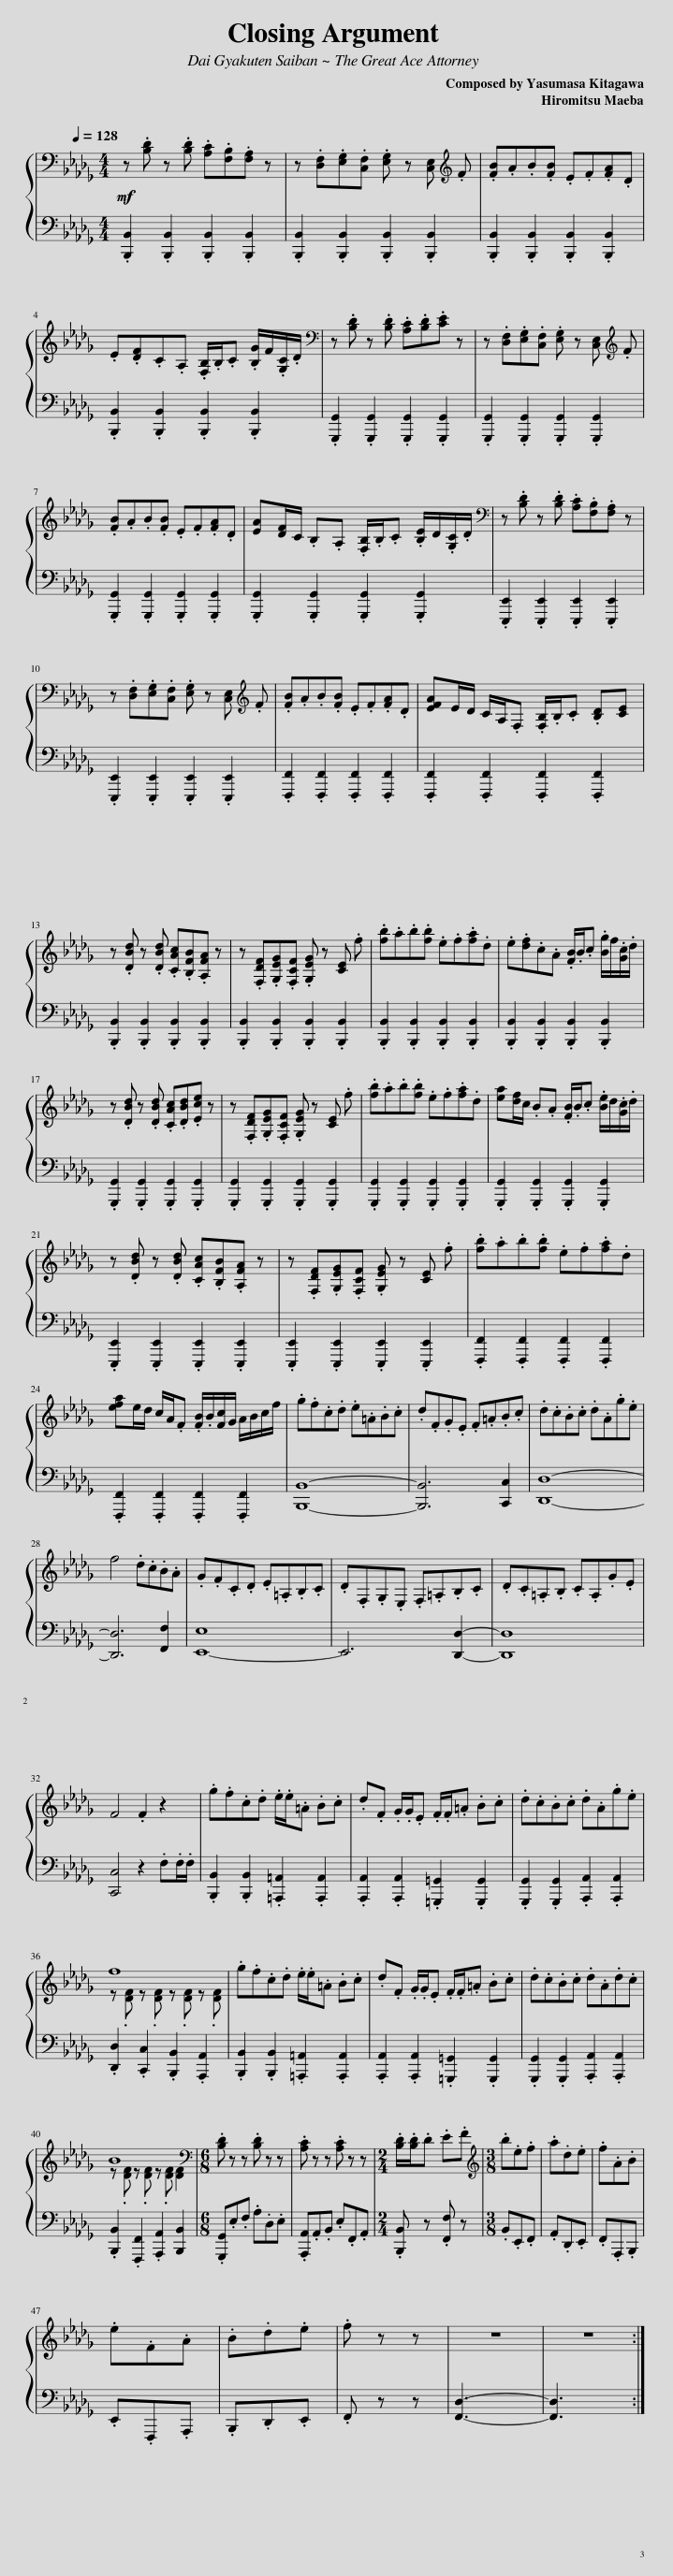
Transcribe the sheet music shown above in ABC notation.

X:1
%%score { ( 1 3 ) | 2 }
L:1/8
Q:1/4=128
M:4/4
I:linebreak $
K:Db
V:1 bass
V:3 bass
V:2 bass
V:1
!mf! z .[B,D] z .[B,D] .[A,C].[F,B,].[F,A,] z | z .[D,F,].[E,G,].[C,F,] .[E,G,] z [C,E,][K:treble] .F | .[FB].A.B.[FB] .E.F.[FA].D |$ .E.[DF].C.A, .[F,B,]/.B,/.C .[B,G]/F/.[G,C]/.D/ |[K:bass] z .[B,D] z .[B,D] .[A,C].[B,D].[CE] z | %5
 z .[D,F,].[E,G,].[C,F,] .[E,G,] z [C,E,][K:treble] .F |$ .[FB].A.B.[FB] .E.F.[FA].D | [EA][DF]/C/ .B,.A, .[F,B,]/.B,/.C .[B,E]/D/.[G,C]/.D/ |[K:bass] z .[B,D] z .[B,D] .[A,C].[F,B,].[F,A,] z |$ z .[D,F,].[E,G,].[C,F,] .[E,G,] z [C,E,][K:treble] .F | %10
 .[FB].A.B.[FB] .E.F.[FA].D | [EFA]E/D/ C/A,/.F, .[F,B,]/.B,/.C .[B,D][CE] |$ z .[DBd] z .[DBd] .[CAc].[B,FB].[A,FA] z | z .[F,DF].[G,EG].[F,CF] .[G,EG] z [CE] .f | .[fb].a.b.[fb] .e.f.[fa].d | %15
 .e.[df].c.A .[FB]/.B/.c .[Bg]/f/.[Gc]/.d/ |$ z .[DBd] z .[DBd] .[CAc].[DBd].[Ece] z | z .[F,DF].[G,EG].[F,CF] .[G,EG] z [CE] .f | .[fb].a.b.[fb] .e.f.[fa].d | [ea][df]/c/ .B.A .[FB]/.B/.c .[Be]/d/.[Gc]/.d/ |$ %20
 z .[DBd] z .[DBd] .[CAc].[B,FB].[A,FA] z | z .[F,DF].[G,EG].[F,CF] .[G,EG] z [CE] .f | .[fb].a.b.[fb] .e.f.[fa].d |$ [efa]e/d/ c/A/.F .[FB]/.B/[Fc]/G/ A/B/c/f/ | .g.f.c.d .e.=A.B.c | %25
 .d.F.G.E .F.=A.B.c | .d.c.B.c .d.A.g.e |$ f4 .d.c.B.A | .G.F.C.D .E.=A,.B,.C | .D.F,.G,.E, .F,.=A,.B,.C | %30
 .D.C.=A,.B, .C.A,.G.E |$ F4 .F2 z2 | .g.f.c.d .e/.e/.=A .B.c | .d.F .G/.G/.E .F/.F/.=A .B.c | .d.c.B.c .d.A.g.e |$ %35
 f8 | .g.f.c.d .e/.e/.=A .B.c | .d.F .G/.G/.E .F/.F/.=A .B.c | .d.c.B.c .d.A.d.c |$ B8 | %40
[M:6/8][K:bass] .[B,D] z z .[B,D] z z | .[A,C] z z .[A,C] z z |[M:2/4] .[B,D]/.[B,D]/.D .E.F |[M:3/8][K:treble] .b.e.f | .a.d.e | %45
 .f.A.B |$ .e.F.A | .B.d.e | .f z z | z3 | %50
 z3 :| %51
V:2
 .[B,,,B,,]2 .[B,,,B,,]2 .[B,,,B,,]2 .[B,,,B,,]2 | .[B,,,B,,]2 .[B,,,B,,]2 .[B,,,B,,]2 .[B,,,B,,]2 | .[B,,,B,,]2 .[B,,,B,,]2 .[B,,,B,,]2 .[B,,,B,,]2 |$ .[B,,,B,,]2 .[B,,,B,,]2 .[B,,,B,,]2 .[B,,,B,,]2 | .[G,,,G,,]2 .[G,,,G,,]2 .[G,,,G,,]2 .[G,,,G,,]2 | %5
 .[G,,,G,,]2 .[G,,,G,,]2 .[G,,,G,,]2 .[G,,,G,,]2 |$ .[G,,,G,,]2 .[G,,,G,,]2 .[G,,,G,,]2 .[G,,,G,,]2 | .[G,,,G,,]2 .[G,,,G,,]2 .[G,,,G,,]2 .[G,,,G,,]2 | .[E,,,E,,]2 .[E,,,E,,]2 .[E,,,E,,]2 .[E,,,E,,]2 |$ .[E,,,E,,]2 .[E,,,E,,]2 .[E,,,E,,]2 .[E,,,E,,]2 | %10
 .[F,,,F,,]2 .[F,,,F,,]2 .[F,,,F,,]2 .[F,,,F,,]2 | .[F,,,F,,]2 .[F,,,F,,]2 .[F,,,F,,]2 .[F,,,F,,]2 |$ .[B,,,B,,]2 .[B,,,B,,]2 .[B,,,B,,]2 .[B,,,B,,]2 | .[B,,,B,,]2 .[B,,,B,,]2 .[B,,,B,,]2 .[B,,,B,,]2 | .[B,,,B,,]2 .[B,,,B,,]2 .[B,,,B,,]2 .[B,,,B,,]2 | %15
 .[B,,,B,,]2 .[B,,,B,,]2 .[B,,,B,,]2 .[B,,,B,,]2 |$ .[G,,,G,,]2 .[G,,,G,,]2 .[G,,,G,,]2 .[G,,,G,,]2 | .[G,,,G,,]2 .[G,,,G,,]2 .[G,,,G,,]2 .[G,,,G,,]2 | .[G,,,G,,]2 .[G,,,G,,]2 .[G,,,G,,]2 .[G,,,G,,]2 | .[G,,,G,,]2 .[G,,,G,,]2 .[G,,,G,,]2 .[G,,,G,,]2 |$ %20
 .[E,,,E,,]2 .[E,,,E,,]2 .[E,,,E,,]2 .[E,,,E,,]2 | .[E,,,E,,]2 .[E,,,E,,]2 .[E,,,E,,]2 .[E,,,E,,]2 | .[F,,,F,,]2 .[F,,,F,,]2 .[F,,,F,,]2 .[F,,,F,,]2 |$ .[F,,,F,,]2 .[F,,,F,,]2 .[F,,,F,,]2 .[F,,,F,,]2 | [B,,,B,,]8- | %25
 [B,,,B,,]6 [C,,C,]2 | [D,,D,]8- |$ [D,,D,]6 [F,,F,]2 | [E,,-E,]8 | E,,6 [D,,D,]2- | %30
 [D,,D,]8 |$ [C,,C,]4 z2 .F,.F,/.F,/ | .[B,,,B,,]2 .[B,,,B,,]2 .[=A,,,=A,,]2 .[A,,,A,,]2 | .[A,,,A,,]2 .[A,,,A,,]2 .[=G,,,=G,,]2 .[G,,,G,,]2 | .[G,,,G,,]2 .[G,,,G,,]2 .[A,,,A,,]2 .[A,,,A,,]2 |$ %35
 .[D,,D,]2 .[C,,C,]2 .[B,,,B,,]2 .[A,,,A,,]2 | .[B,,,B,,]2 .[B,,,B,,]2 .[=A,,,=A,,]2 .[A,,,A,,]2 | .[A,,,A,,]2 .[A,,,A,,]2 .[=G,,,=G,,]2 .[G,,,G,,]2 | .[G,,,G,,]2 .[G,,,G,,]2 .[A,,,A,,]2 .[A,,,A,,]2 |$ .[B,,,B,,]2 .[F,,,F,,]2 .[A,,,A,,]2 [B,,,B,,]2 | %40
[M:6/8] .[G,,,G,,].E,.F, .A,.D,.E, | .[A,,,A,,].A,,.B,, .E,.F,,.A,, |[M:2/4] .[B,,,B,,] z .[F,,F,] z |[M:3/8] .B,,.E,,.F,, | .A,,.D,,.E,, | %45
 .F,,.A,,,.B,,, |$ .E,,.F,,,.A,,, | .B,,,.D,,.E,, | .F,, z z | [F,,D,]3- | %50
 [F,,D,]3 :| %51
V:3
 x8 | x7[K:treble] x | x8 |$ x8 |[K:bass] x8 | %5
 x7[K:treble] x |$ x8 | x8 |[K:bass] x8 |$ x7[K:treble] x | %10
 x8 | x8 |$ x8 | x8 | x8 | %15
 x8 |$ x8 | x8 | x8 | x8 |$ %20
 x8 | x8 | x8 |$ x8 | x8 | %25
 x8 | x8 |$ x8 | x8 | x8 | %30
 x8 |$ x8 | x8 | x8 | x8 |$ %35
 z .[DF] z .[DF] z .[DF] z .[DF] | x8 | x8 | x8 |$ z .[DF] z .[DF] z .[DF] [DF]2 | %40
[M:6/8][K:bass] x6 | x6 |[M:2/4] x4 |[M:3/8][K:treble] x3 | x3 | %45
 x3 |$ x3 | x3 | x3 | x3 | %50
 x3 :| %51
